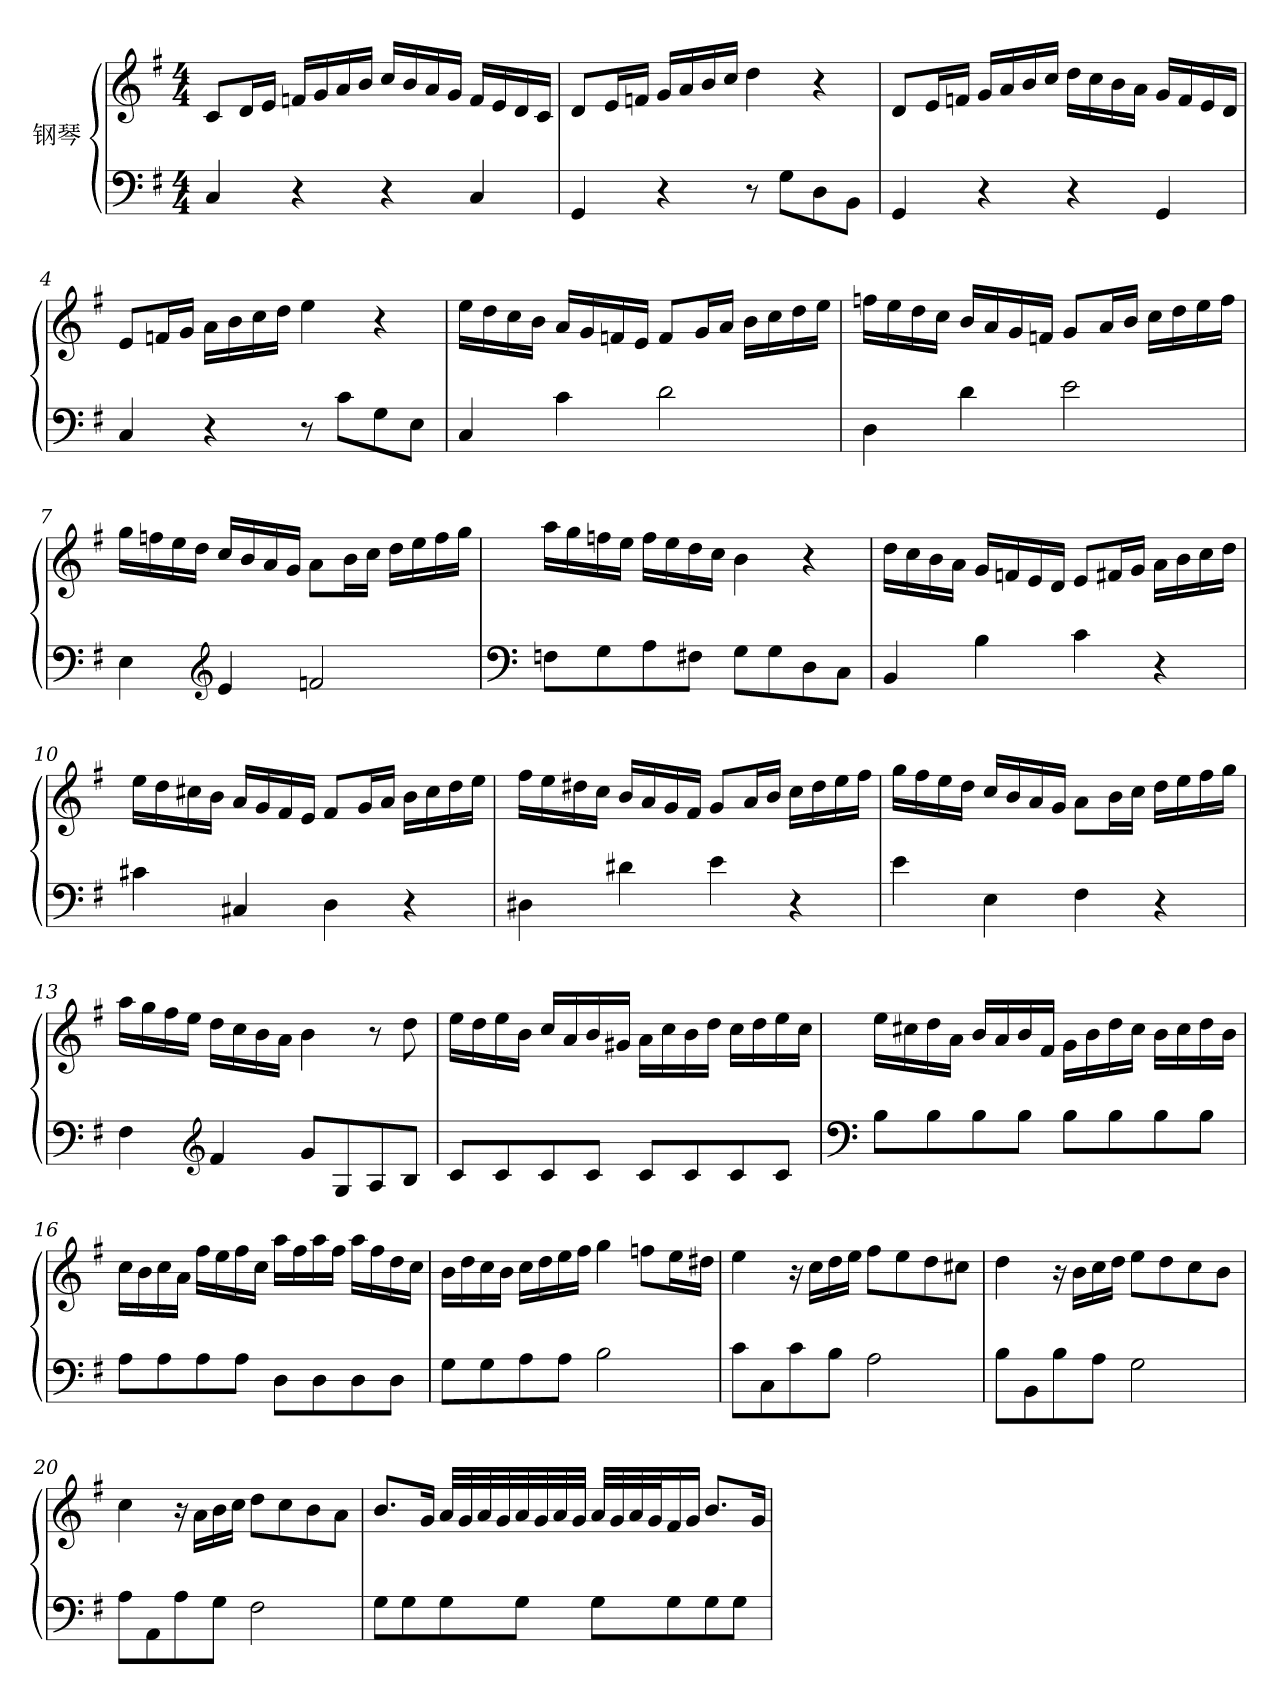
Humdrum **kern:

**kern	**kern
*part2	*part1
*staff2	*staff1
*I"钢琴	*I"钢琴
*clefF4	*clefG2
*k[f#]	*k[f#]
*M4/4	*M4/4
*MM126	*MM126
=1	=1
4C/	8c/L
.	16d/L
.	16e/JJ
4r	16fn/LL
.	16g/
.	16a/
.	16b/JJ
4r	16cc/LL
.	16b/
.	16a/
.	16g/JJ
4C/	16f/LL
.	16e/
.	16d/
.	16c/JJ
=2	=2
4GG/	8d/L
.	16e/L
.	16fn/JJ
4r	16g/LL
.	16a/
.	16b/
.	16cc/JJ
8r	4dd\
8G\L	.
8D\	4r
8BB\J	.
=3	=3
4GG/	8d/L
.	16e/L
.	16fn/JJ
4r	16g/LL
.	16a/
.	16b/
.	16cc/JJ
4r	16dd\LL
.	16cc\
.	16b\
.	16a\JJ
4GG/	16g/LL
.	16f/
.	16e/
.	16d/JJ
!!LO:LB:g=z
=4	=4
4C/	8e/L
.	16fn/L
.	16g/JJ
4r	16a\LL
.	16b\
.	16cc\
.	16dd\JJ
8r	4ee\
8c\L	.
8G\	4r
8E\J	.
=5	=5
4C/	16ee\LL
.	16dd\
.	16cc\
.	16b\JJ
4c\	16a/LL
.	16g/
.	16fn/
.	16e/JJ
2d\	8f/L
.	16g/L
.	16a/JJ
.	16b\LL
.	16cc\
.	16dd\
.	16ee\JJ
=6	=6
4D\	16ffn\LL
.	16ee\
.	16dd\
.	16cc\JJ
4d\	16b/LL
.	16a/
.	16g/
.	16fn/JJ
2e\	8g/L
.	16a/L
.	16b/JJ
.	16cc\LL
.	16dd\
.	16ee\
.	16ff\JJ
!!LO:LB:g=z
=7	=7
4E\	16gg\LL
.	16ffn\
.	16ee\
.	16dd\JJ
*clefG2	*
4e/	16cc/LL
.	16b/
.	16a/
.	16g/JJ
2fn/	8a\L
.	16b\L
.	16cc\JJ
.	16dd\LL
.	16ee\
.	16ff\
.	16gg\JJ
=8	=8
*clefF4	*
8Fn\L	16aa\LL
.	16gg\
8G\	16ffn\
.	16ee\JJ
8A\	16ff\LL
.	16ee\
8F#X\J	16dd\
.	16cc\JJ
8G\L	4b\
8G\	.
8D\	4r
8C\J	.
!!LO:LB:g=z
=9	=9
4BB/	16dd\LL
.	16cc\
.	16b\
.	16a\JJ
4B\	16g/LL
.	16fn/
.	16e/
.	16d/JJ
4c\	8e/L
.	16f#X/L
.	16g/JJ
4r	16a\LL
.	16b\
.	16cc\
.	16dd\JJ
=10	=10
4c#X\	16ee\LL
.	16dd\
.	16cc#X\
.	16b\JJ
4C#X/	16a/LL
.	16g/
.	16f#/
.	16e/JJ
4D\	8f#/L
.	16g/L
.	16a/JJ
4r	16b\LL
.	16cc#\
.	16dd\
.	16ee\JJ
!!LO:LB:g=z
=11	=11
4D#X\	16ff#\LL
.	16ee\
.	16dd#X\
.	16cc\JJ
4d#X\	16b/LL
.	16a/
.	16g/
.	16f#/JJ
4e\	8g/L
.	16a/L
.	16b/JJ
4r	16cc\LL
.	16dd#\
.	16ee\
.	16ff#\JJ
=12	=12
4e\	16gg\LL
.	16ff#\
.	16ee\
.	16dd\JJ
4E\	16cc/LL
.	16b/
.	16a/
.	16g/JJ
4F#\	8a\L
.	16b\L
.	16cc\JJ
4r	16dd\LL
.	16ee\
.	16ff#\
.	16gg\JJ
!!LO:LB:g=z
=13	=13
4F#\	16aa\LL
.	16gg\
.	16ff#\
.	16ee\JJ
*clefG2	*
4f#/	16dd\LL
.	16cc\
.	16b\
.	16a\JJ
8g/L	4b\
8G/	.
8A/	8r
8B/J	8dd\
=14	=14
8c/L	16ee\LL
.	16dd\
8c/	16ee\
.	16b\JJ
8c/	16cc/LL
.	16a/
8c/J	16b/
.	16g#X/JJ
8c/L	16a\LL
.	16cc\
8c/	16b\
.	16dd\JJ
8c/	16cc\LL
.	16dd\
8c/J	16ee\
.	16cc\JJ
!!LO:PB:g=z
=15	=15
*clefF4	*
8B\L	16ee\LL
.	16cc#X\
8B\	16dd\
.	16a\JJ
8B\	16b/LL
.	16a/
8B\J	16b/
.	16f#/JJ
8B\L	16g\LL
.	16b\
8B\	16dd\
.	16cc#\JJ
8B\	16b\LL
.	16cc#\
8B\J	16dd\
.	16b\JJ
=16	=16
8A\L	16cc\LL
.	16b\
8A\	16cc\
.	16a\JJ
8A\	16ff#\LL
.	16ee\
8A\J	16ff#\
.	16cc\JJ
8D\L	16aa\LL
.	16ff#\
8D\	16aa\
.	16ff#\JJ
8D\	16aa\LL
.	16ff#\
8D\J	16dd\
.	16cc\JJ
!!LO:LB:g=z
=17	=17
8G\L	16b\LL
.	16dd\
8G\	16cc\
.	16b\JJ
8A\	16cc\LL
.	16dd\
8A\J	16ee\
.	16ff#\JJ
2B\	4gg\
.	8ffn\L
.	16ee\L
.	16dd#X\JJ
=18	=18
8c\L	4ee\
8C\	.
8c\	16r
.	16cc\LL
8B\J	16dd\
.	16ee\JJ
2A\	8ff#\L
.	8ee\
.	8dd\
.	8cc#X\J
=19	=19
8B\L	4dd\
8BB\	.
8B\	16r
.	16b\LL
8A\J	16cc\
.	16dd\JJ
2G\	8ee\L
.	8dd\
.	8cc\
.	8b\J
!!LO:LB:g=z
=20	=20
8A\L	4cc\
8AA\	.
8A\	16r
.	16a\LL
8G\J	16b\
.	16cc\JJ
2F#\	8dd\L
.	8cc\
.	8b\
.	8a\J
=21	=21
8G\L	8.b/L
8G\	.
.	16g/Jk
8G\	32a/LLL
.	32g/
.	32a/
.	32g/
8G\J	32a/
.	32g/
.	32a/
.	32g/JJJ
8G\L	32a/LLL
.	32g/
.	32a/
.	32g/J
8G\	16f#/
.	16g/JJ
8G\	8.b/L
8G\J	.
.	16g/Jk
=	=
*-	*-
